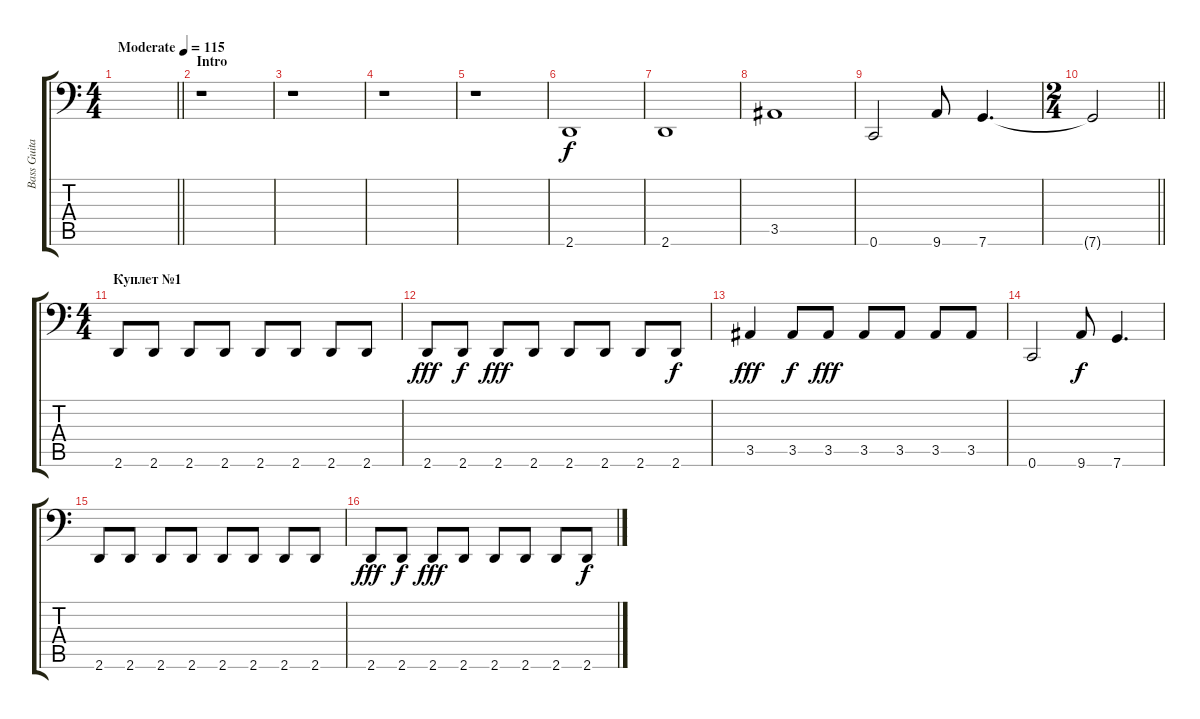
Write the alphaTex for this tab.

\track ("Bass Guitar" "Bass Guita") {instrument electricbasspick}
\staff {score tabs}
\tuning (D3 A2 F2 C2 G1 C1) {hide}
\ts (4 4)
\tempo (115 "Moderate")
\clef f4
\barLineRight lightlight
\ks c
|
\section ("" "Intro ")
r.1 |
r.1 |
r.1 |
r.1 |
2.6.1 |
2.6.1 |
3.5.1 |
0.6.2 9.6.8{dy f} 7.6.4{d} |
\ts (2 4)
\barLineRight lightlight
7.6{t}.2 |
\ts (4 4)
\section ("" "Куплет №1")
2.6.8 2.6.8 2.6.8 2.6.8 2.6.8 2.6.8 2.6.8 2.6.8 |
2.6.8{dy fff} 2.6.8{dy f} 2.6.8{dy fff} 2.6.8 2.6.8 2.6.8 2.6.8 2.6.8{dy f} |
3.5.4{dy fff} 3.5.8{dy f} 3.5.8{dy fff} 3.5.8 3.5.8 3.5.8 3.5.8 |
0.6.2 9.6.8{dy f} 7.6.4{d} |
2.6.8 2.6.8 2.6.8 2.6.8 2.6.8 2.6.8 2.6.8 2.6.8 |
2.6.8{dy fff} 2.6.8{dy f} 2.6.8{dy fff} 2.6.8 2.6.8 2.6.8 2.6.8 2.6.8{dy f}
